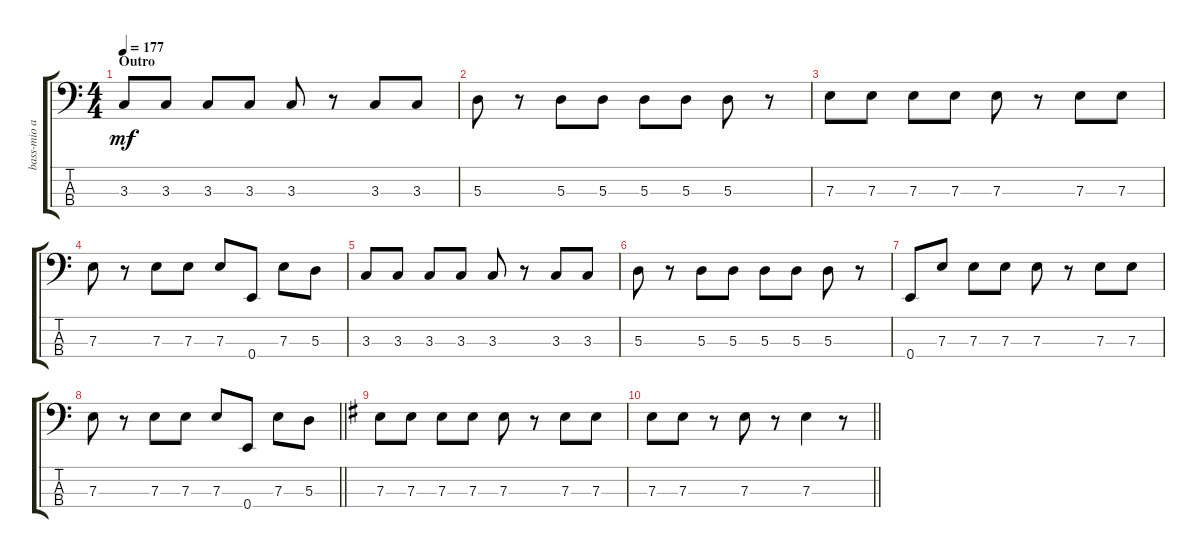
\track ("bass-mio akiyama" "bass-mio a") {instrument electricbassfinger}
\staff {score tabs}
\tuning (G2 D2 A1 E1) {hide}
\ts (4 4)
\section ("" "Outro")
\tempo 177
\clef f4
\ks c
3.3.8{dy mf} 3.3.8 3.3.8 3.3.8 3.3.8 r.8 3.3.8 3.3.8 |
5.3.8 r.8 5.3.8 5.3.8 5.3.8 5.3.8 5.3.8 r.8 |
7.3.8 7.3.8 7.3.8 7.3.8 7.3.8 r.8 7.3.8 7.3.8 |
7.3.8 r.8 7.3.8 7.3.8 7.3.8 0.4.8 7.3.8 5.3.8 |
3.3.8 3.3.8 3.3.8 3.3.8 3.3.8 r.8 3.3.8 3.3.8 |
5.3.8 r.8 5.3.8 5.3.8 5.3.8 5.3.8 5.3.8 r.8 |
0.4.8 7.3.8 7.3.8 7.3.8 7.3.8 r.8 7.3.8 7.3.8 |
\barLineRight lightlight
7.3.8 r.8 7.3.8 7.3.8 7.3.8 0.4.8 7.3.8 5.3.8 |
\ks eminor
7.3.8 7.3.8 7.3.8 7.3.8 7.3.8 r.8 7.3.8 7.3.8 |
\barLineRight lightlight
7.3.8 7.3.8 r.8 7.3.8 r.8 7.3.4 r.8
